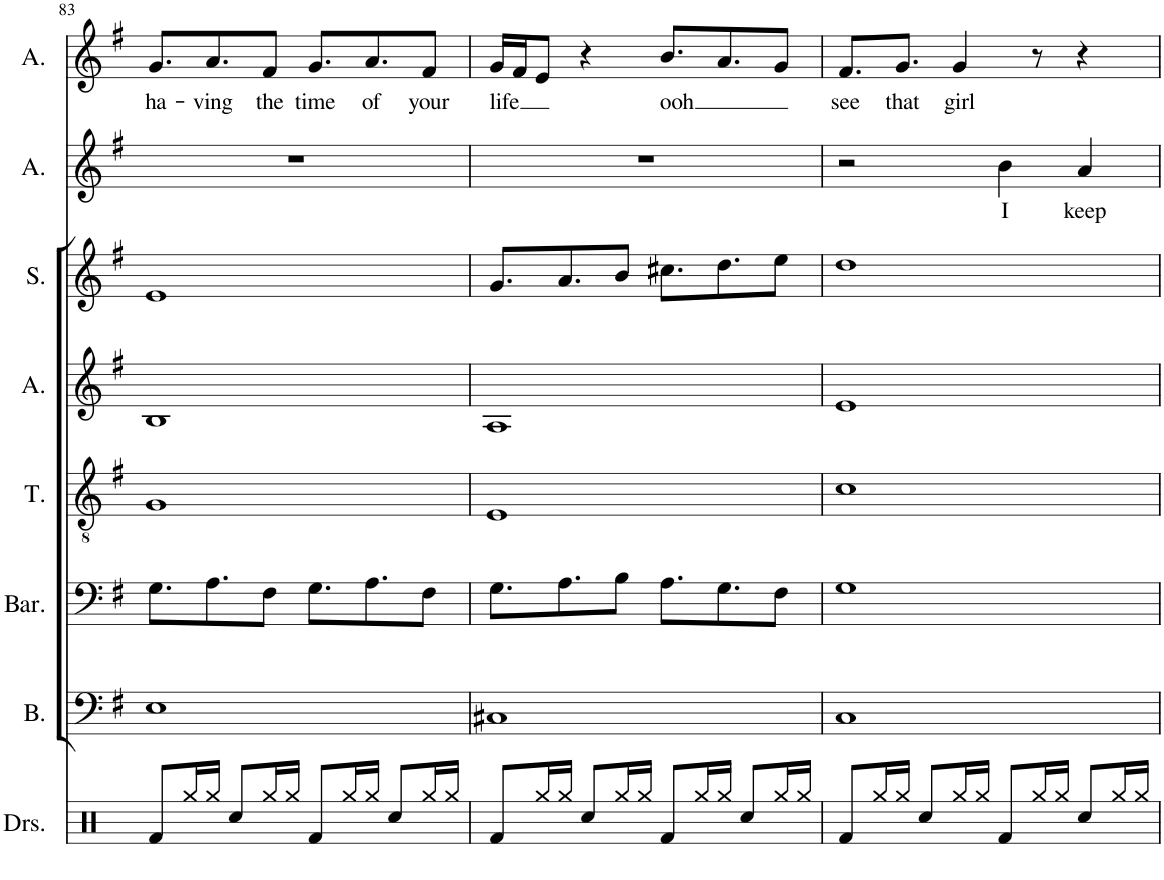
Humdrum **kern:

**kern	**kern	**kern	**kern	**kern	**kern	**kern	**text	**kern	**text
*part8	*part7	*part6	*part5	*part4	*part3	*part2	*part2	*part1	*part1
*staff8	*staff7	*staff6	*staff5	*staff4	*staff3	*staff2	*staff2	*staff1	*staff1
*I"Drumset	*I"Bass	*I"Baritone	*I"Tenor	*I"Alto	*I"Soprano	*I"Alto	*	*I"Alto	*
*I'Drs.	*I'B.	*I'Bar.	*I'T.	*I'A.	*I'S.	*I'A.	*	*I'A.	*
!!LO:PB:g=z
*clefX	*clefF4	*clefF4	*clefGv2	*clefG2	*clefG2	*clefG2	*	*clefG2	*
*k[]	*k[f#]	*k[f#]	*k[f#]	*k[f#]	*k[f#]	*k[f#]	*	*k[f#]	*
*M4/4	*M4/4	*M4/4	*M4/4	*M4/4	*M4/4	*M4/4	*	*M4/4	*
=83	=83	=83	=83	=83	=83	=83	=83	=83	=83
!	!	!	!	!	!	!	!	!	!LO:LY:b
8Rf/L	1E	8.G\L	1G	1B	1e	1r	.	8.g/L	ha-
16Rgg/L	.	.	.	.	.	.	.	.	.
!	!	!	!	!	!	!	!	!	!LO:LY:b
16Rgg/JJ	.	8.A\	.	.	.	.	.	8.a/	-ving
8Rcc/L	.	.	.	.	.	.	.	.	.
!	!	!	!	!	!	!	!	!	!LO:LY:b
16Rgg/L	.	8F#\J	.	.	.	.	.	8f#/J	the
16Rgg/JJ	.	.	.	.	.	.	.	.	.
!	!	!	!	!	!	!	!	!	!LO:LY:b
8Rf/L	.	8.G\L	.	.	.	.	.	8.g/L	time
16Rgg/L	.	.	.	.	.	.	.	.	.
!	!	!	!	!	!	!	!	!	!LO:LY:b
16Rgg/JJ	.	8.A\	.	.	.	.	.	8.a/	of
8Rcc/L	.	.	.	.	.	.	.	.	.
!	!	!	!	!	!	!	!	!	!LO:LY:b
16Rgg/L	.	8F#\J	.	.	.	.	.	8f#/J	your
16Rgg/JJ	.	.	.	.	.	.	.	.	.
=84	=84	=84	=84	=84	=84	=84	=84	=84	=84
!	!	!	!	!	!	!	!	!	!LO:LY:b
8Rf/L	1C#X	8.G\L	1E	1A	8.g/L	1r	.	16g/LL	life
.	.	.	.	.	.	.	.	16f#/J	.
16Rgg/L	.	.	.	.	.	.	.	8e/J	.
16Rgg/JJ	.	8.A\	.	.	8.a/	.	.	.	.
8Rcc/L	.	.	.	.	.	.	.	4r	.
16Rgg/L	.	8B\J	.	.	8b/J	.	.	.	.
16Rgg/JJ	.	.	.	.	.	.	.	.	.
!	!	!	!	!	!	!	!	!	!LO:LY:b
8Rf/L	.	8.A\L	.	.	8.cc#X\L	.	.	8.b/L	ooh
16Rgg/L	.	.	.	.	.	.	.	.	.
16Rgg/JJ	.	8.G\	.	.	8.dd\	.	.	8.a/	.
8Rcc/L	.	.	.	.	.	.	.	.	.
16Rgg/L	.	8F#\J	.	.	8ee\J	.	.	8g/J	.
16Rgg/JJ	.	.	.	.	.	.	.	.	.
=85	=85	=85	=85	=85	=85	=85	=85	=85	=85
!	!	!	!	!	!	!	!	!	!LO:LY:b
8Rf/L	1C	1G	1c	1e	1dd	2r	.	8.f#/L	see
16Rgg/L	.	.	.	.	.	.	.	.	.
!	!	!	!	!	!	!	!	!	!LO:LY:b
16Rgg/JJ	.	.	.	.	.	.	.	8.g/J	that
8Rcc/L	.	.	.	.	.	.	.	.	.
!	!	!	!	!	!	!	!	!	!LO:LY:b
16Rgg/L	.	.	.	.	.	.	.	4g/	girl
16Rgg/JJ	.	.	.	.	.	.	.	.	.
!	!	!	!	!	!	!	!LO:LY:b	!	!
8Rf/L	.	.	.	.	.	4b\	I	.	.
16Rgg/L	.	.	.	.	.	.	.	8r	.
16Rgg/JJ	.	.	.	.	.	.	.	.	.
!	!	!	!	!	!	!	!LO:LY:b	!	!
8Rcc/L	.	.	.	.	.	4a/	keep	4r	.
16Rgg/L	.	.	.	.	.	.	.	.	.
16Rgg/JJ	.	.	.	.	.	.	.	.	.
=	=	=	=	=	=	=	=	=	=
*-	*-	*-	*-	*-	*-	*-	*-	*-	*-
